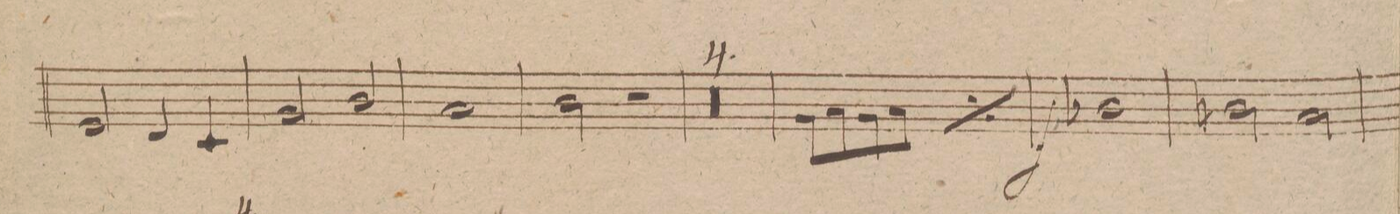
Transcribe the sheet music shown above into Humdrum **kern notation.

**kern	**dynam
*I"Clarinetto 2do in A.	*
*clefG2	*
*k[f#c#g#d#]	*
*met(c)	*
*M4/4	*
2c#/	.
4B/	.
4A/	.
=281	=281
2e/	.
2g#/	.
=282	=282
1f#/	.
=283	=283
2g#\	.
2r	.
=284	=284
00r	.
=285	=285
=286	=286
=287	=287
=288	=288
8e\L	.
8f#\	.
8e\	.
8f#\J	.
*rep	*
8e\L	.
8f#\	.
8e\	.
8f#\J	.
*Xrep	*
=289	=289
1gX/	f
=290	=290
2g#X\	.
2f#\	.
=291	=291
*-	*-
